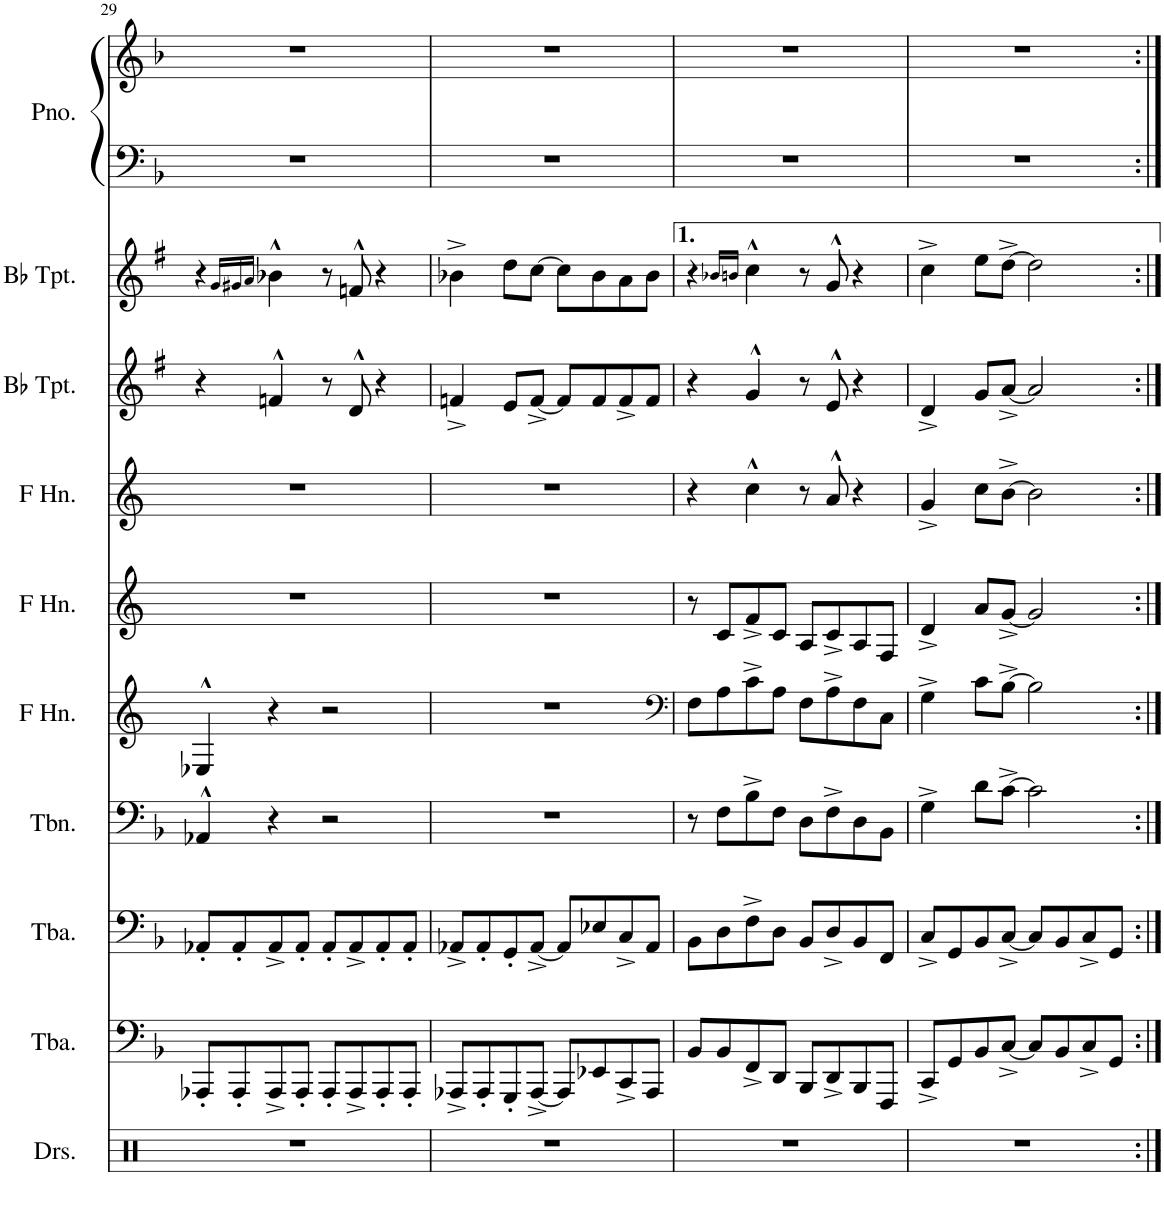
**kern	**kern	**kern	**kern	**kern	**kern	**kern	**kern	**kern	**kern	**kern
*part10	*part9	*part8	*part7	*part6	*part5	*part4	*part3	*part2	*part1	*part1
*staff11	*staff10	*staff9	*staff8	*staff7	*staff6	*staff5	*staff4	*staff3	*staff2	*staff1
*I"Drumset	*I"Tuba	*I"Tuba	*I"Trombone	*I"Horn in F	*I"Horn in F	*I"Horn in F	*I"Bb Trumpet	*I"Bb Trumpet	*I"Piano	*
*I'Drs.	*I'Tba.	*I'Tba.	*I'Tbn.	*	*	*	*I'Bb Tpt.	*I'Bb Tpt.	*I'Pno.	*
!!LO:PB:g=z
*clefX	*clefF4	*clefF4	*clefF4	*clefG2	*clefG2	*clefG2	*clefG2	*clefG2	*clefF4	*clefG2
*	*	*	*	*Trd4c7	*Trd4c7	*Trd4c7	*Trd1c2	*Trd1c2	*	*
*k[]	*k[b-]	*k[b-]	*k[b-]	*k[]	*k[]	*k[]	*k[f#]	*k[f#]	*k[b-]	*k[b-]
*M4/4	*M4/4	*M4/4	*M4/4	*M4/4	*M4/4	*M4/4	*M4/4	*M4/4	*M4/4	*M4/4
=29	=29	=29	=29	=29	=29	=29	=29	=29	=29	=29
1r	8AAA-X'/L	8AA-X'/L	4AA-X^^/	4E-X^^/	1r	1r	4r	4r	1r	1r
.	8AAA-'/	8AA-'/	.	.	.	.	.	.	.	.
.	.	.	.	.	.	.	.	16qg/LL	.	.
.	.	.	.	.	.	.	.	16qg#X/	.	.
.	.	.	.	.	.	.	.	16qa/JJ	.	.
.	8AAA-^/	8AA-^/	4r	4r	.	.	4fn^^/	4b-X^^\	.	.
.	8AAA-'/J	8AA-'/J	.	.	.	.	.	.	.	.
.	8AAA-'/L	8AA-'/L	2r	2r	.	.	8r	8r	.	.
.	8AAA-^/	8AA-^/	.	.	.	.	8d^^/	8fn^^/	.	.
.	8AAA-'/	8AA-'/	.	.	.	.	4r	4r	.	.
.	8AAA-'/J	8AA-'/J	.	.	.	.	.	.	.	.
=30	=30	=30	=30	=30	=30	=30	=30	=30	=30	=30
1r	8AAA-X^/L	8AA-X^/L	1r	1r	1r	1r	4fn^/	4b-X^\	1r	1r
.	8AAA-'/	8AA-'/	.	.	.	.	.	.	.	.
.	8GGG'/	8GG'/	.	.	.	.	8e/L	8dd\L	.	.
.	[8AAA-^/J	[8AA-^/J	.	.	.	.	[8f^/J	[8cc\J	.	.
.	8AAA-/L]	8AA-/L]	.	.	.	.	8f/L]	8cc\L]	.	.
.	8EE-X/	8E-X/	.	.	.	.	8f/	8b-\	.	.
.	8CC^/	8C^/	.	.	.	.	8f^/	8a\	.	.
.	8AAA-/J	8AA-/J	.	.	.	.	8f/J	8b-\J	.	.
=31	=31	=31	=31	=31	=31	=31	=31	=31	=31	=31
*	*	*	*	*clefF4	*	*	*	*	*	*
1r	8BB-/L	8BB-\L	8r	8F\L	8r	4r	4r	4r	1r	1r
.	8BB-/	8D\	8F\L	8A\	8c/L	.	.	.	.	.
.	.	.	.	.	.	.	.	16qb-X/LL	.	.
.	.	.	.	.	.	.	.	16qbn/JJ	.	.
.	8FF^/	8F^\	8B-^\	8c^\	8f^/	4cc^^\	4g^^/	4cc^^\	.	.
.	8DD/J	8D\J	8F\J	8A\J	8c/J	.	.	.	.	.
.	8BBB-/L	8BB-/L	8D\L	8F\L	8A/L	8r	8r	8r	.	.
.	8DD^/	8D^/	8F^\	8A^\	8c^/	8a^^/	8e^^/	8g^^/	.	.
.	8BBB-/	8BB-/	8D\	8F\	8A/	4r	4r	4r	.	.
.	8FFF/J	8FF/J	8BB-\J	8C\J	8F/J	.	.	.	.	.
=32	=32	=32	=32	=32	=32	=32	=32	=32	=32	=32
1r	8CC^/L	8C^/L	4G^\	4G^\	4d^/	4g^/	4d^/	4cc^\	1r	1r
.	8GG/	8GG/	.	.	.	.	.	.	.	.
.	8BB-/	8BB-/	8d\L	8c\L	8a/L	8cc\L	8g/L	8ee\L	.	.
.	[8C^/J	[8C^/J	[8c^\J	[8B^\J	[8g^/J	[8b^\J	[8a^/J	[8dd^\J	.	.
.	8C/L]	8C/L]	2c\]	2B\]	2g/]	2b\]	2a/]	2dd\]	.	.
.	8BB-/	8BB-/	.	.	.	.	.	.	.	.
.	8C^/	8C^/	.	.	.	.	.	.	.	.
.	8GG/J	8GG/J	.	.	.	.	.	.	.	.
=:|!	=:|!	=:|!	=:|!	=:|!	=:|!	=:|!	=:|!	=:|!	=:|!	=:|!
*-	*-	*-	*-	*-	*-	*-	*-	*-	*-	*-
